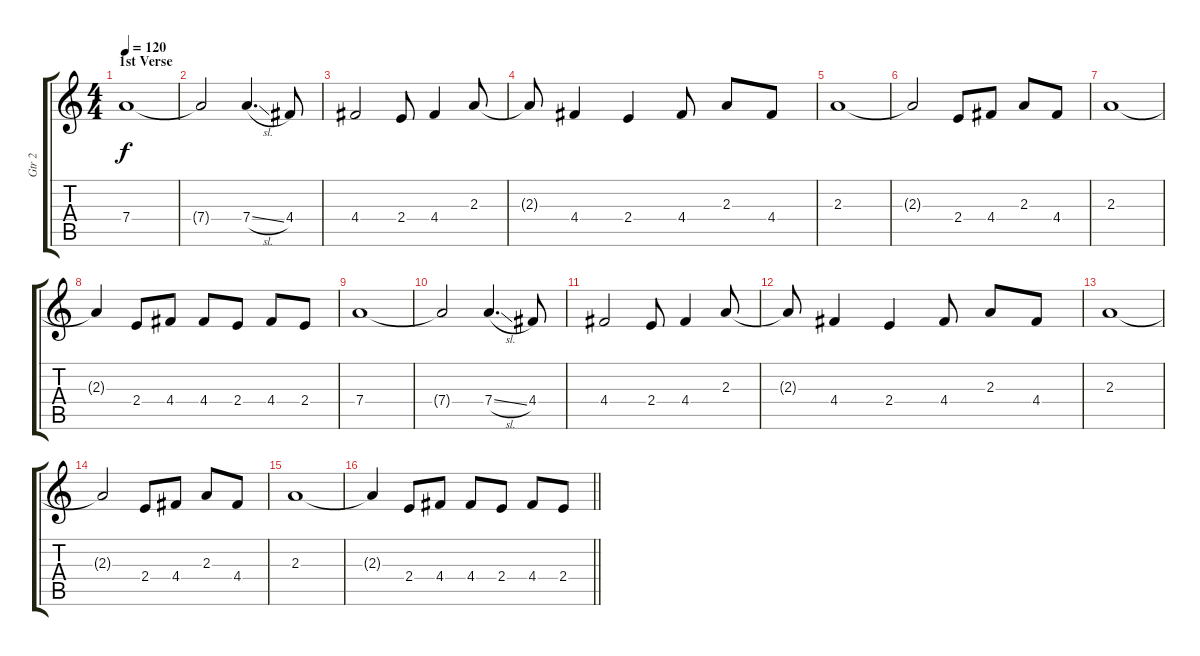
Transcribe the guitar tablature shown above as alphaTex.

\track ("Gtr 2" "Gtr 2") {instrument overdrivenguitar}
\staff {score tabs}
\tuning (E4 B3 G3 D3 A2 E2) {hide}
\ts (4 4)
\section ("" "1st Verse")
\tempo 120
\clef g2
\ks c
7.4.1{dy f} |
7.4{t}.2 7.4{sl}.4{d} 4.4.8 |
4.4.2 2.4.8 4.4.4 2.3.8 |
2.3{t}.8 4.4.4 2.4.4 4.4.8 2.3.8 4.4.8 |
2.3.1 |
2.3{t}.2 2.4.8 4.4.8 2.3.8 4.4.8 |
2.3.1 |
2.3{t}.4 2.4.8 4.4.8 4.4.8 2.4.8 4.4.8 2.4.8 |
7.4.1 |
7.4{t}.2 7.4{sl}.4{d} 4.4.8 |
4.4.2 2.4.8 4.4.4 2.3.8 |
2.3{t}.8 4.4.4 2.4.4 4.4.8 2.3.8 4.4.8 |
2.3.1 |
2.3{t}.2 2.4.8 4.4.8 2.3.8 4.4.8 |
2.3.1 |
\barLineRight lightlight
2.3{t}.4 2.4.8 4.4.8 4.4.8 2.4.8 4.4.8 2.4.8
